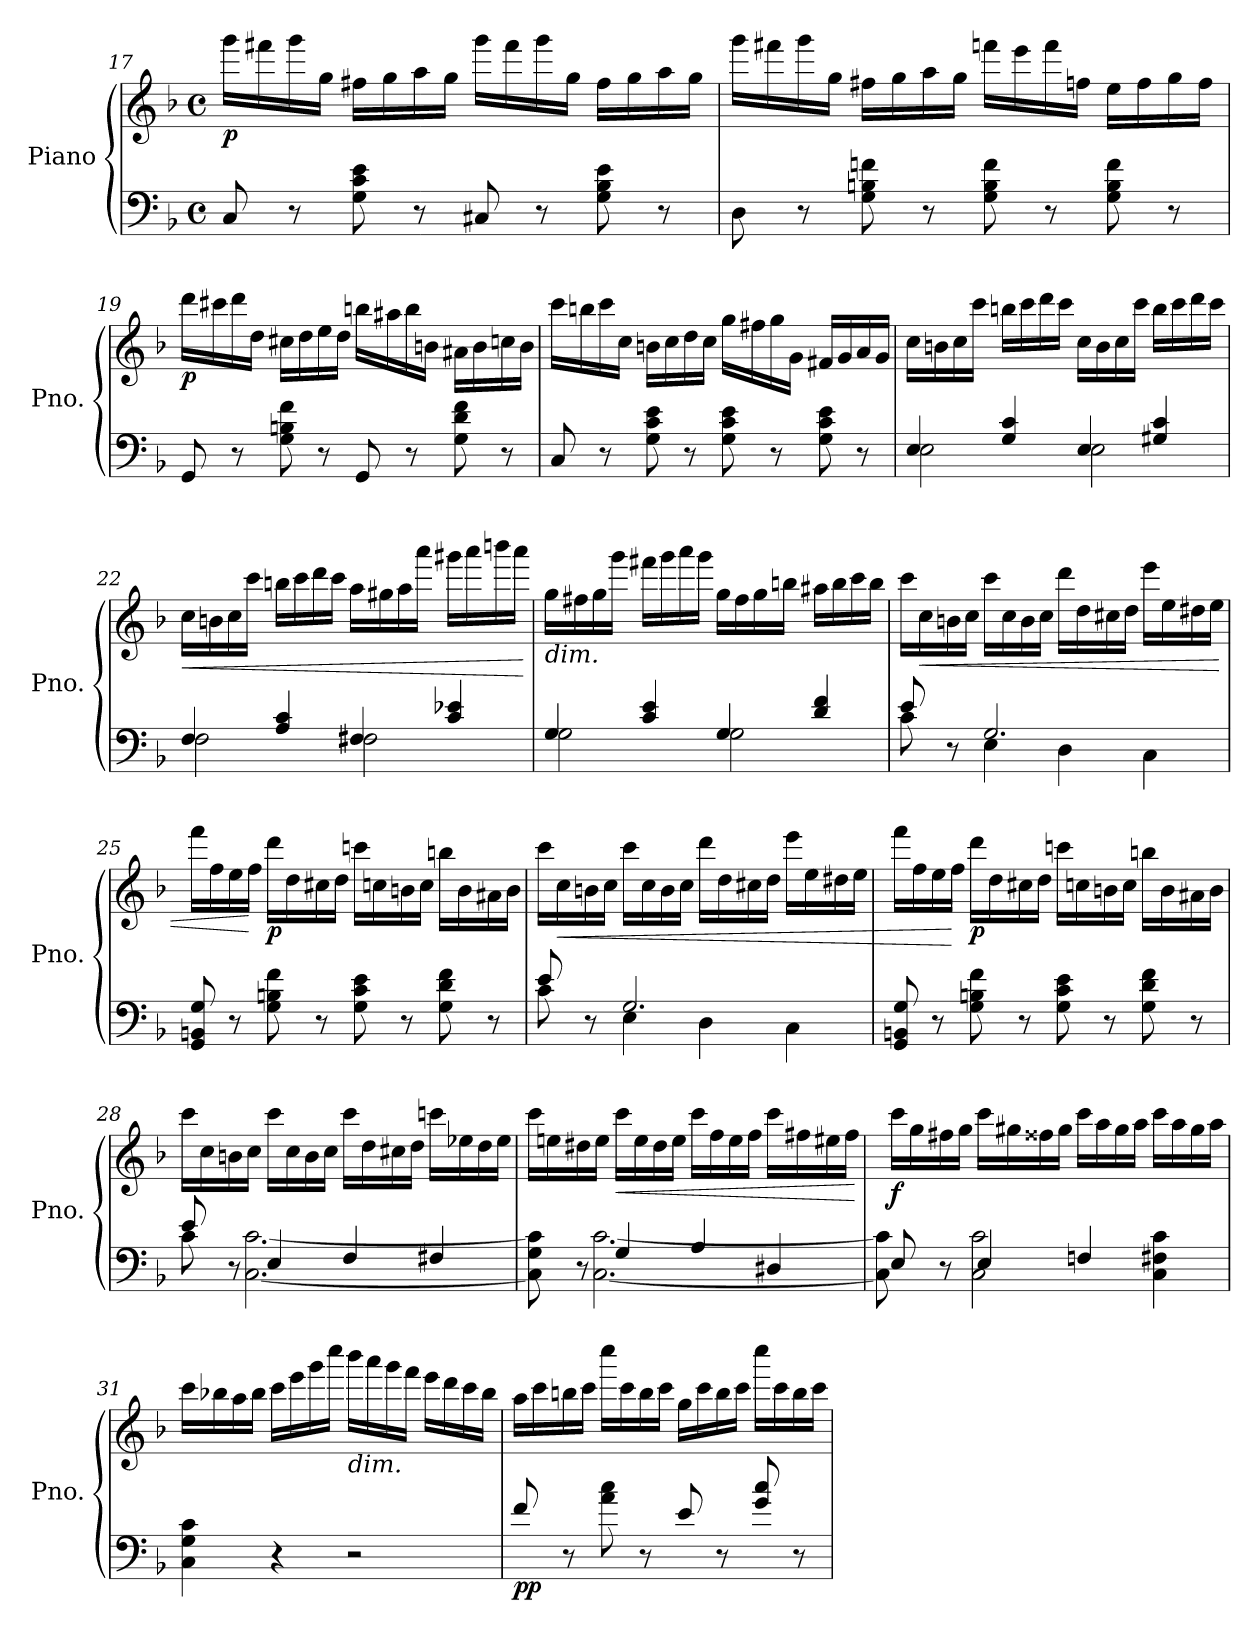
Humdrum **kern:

**kern	**kern	**dynam
*part1	*part1	*part1
*staff2	*staff1	*staff1/2
*I"Piano	*	*
*I'Pno.	*	*
!!LO:LB:g=z
*clefF4	*clefG2	*
*k[b-]	*k[b-]	*
*M4/4	*M4/4	*
*met(c)	*met(c)	*
=17	=17	=17
!	!	!LO:DY:b
8C/	16ggg\LL	p
.	16fff#X\	.
8r	16ggg\	.
.	16gg\JJ	.
8G\ 8c\ 8e\	16ff#X\LL	.
.	16gg\	.
8r	16aa\	.
.	16gg\JJ	.
8C#X/	16ggg\LL	.
.	16fff#\	.
8r	16ggg\	.
.	16gg\JJ	.
8G\ 8B-\ 8e\	16ff#\LL	.
.	16gg\	.
8r	16aa\	.
.	16gg\JJ	.
=18	=18	=18
8D\	16ggg\LL	.
.	16fff#X\	.
8r	16ggg\	.
.	16gg\JJ	.
8G\ 8Bn\ 8fn\	16ff#X\LL	.
.	16gg\	.
8r	16aa\	.
.	16gg\JJ	.
8G\ 8B\ 8f\	16fffn\LL	.
.	16eee\	.
8r	16fff\	.
.	16ffn\JJ	.
8G\ 8B\ 8f\	16ee\LL	.
.	16ff\	.
8r	16gg\	.
.	16ff\JJ	.
!!LO:LB:g=z
=19	=19	=19
!	!	!LO:DY:b
8GG/	16ddd\LL	p
.	16ccc#X\	.
8r	16ddd\	.
.	16dd\JJ	.
8G\ 8Bn\ 8f\	16cc#X\LL	.
.	16dd\	.
8r	16ee\	.
.	16dd\JJ	.
8GG/	16bbn\LL	.
.	16aa#X\	.
8r	16bb\	.
.	16bn\JJ	.
8G\ 8d\ 8f\	16a#X\LL	.
.	16b\	.
8r	16ccn\	.
.	16b\JJ	.
=20	=20	=20
8C/	16ccc\LL	.
.	16bbn\	.
8r	16ccc\	.
.	16cc\JJ	.
8G\ 8c\ 8e\	16bn\LL	.
.	16cc\	.
8r	16dd\	.
.	16cc\JJ	.
8G\ 8c\ 8e\	16gg\LL	.
.	16ff#X\	.
8r	16gg\	.
.	16g\JJ	.
8G\ 8c\ 8e\	16f#X/LL	.
.	16g/	.
8r	16a/	.
.	16g/JJ	.
!!LO:LB:g=z
=21	=21	=21
*^	*	*
4E/	2E\	16cc\LL	.
.	.	16bn\	.
.	.	16cc\	.
.	.	16ccc\JJ	.
4G/ 4c/	.	16bbn\LL	.
.	.	16ccc\	.
.	.	16ddd\	.
.	.	16ccc\JJ	.
4E/	2E\	16cc\LL	.
.	.	16b\	.
.	.	16cc\	.
.	.	16ccc\JJ	.
4G#X/ 4c/	.	16bb\LL	.
.	.	16ccc\	.
.	.	16ddd\	.
.	.	16ccc\JJ	.
=22	=22	=22	=22
!	!	!	!LO:HP:b
4F/	2F<\	16cc\LL	<
.	.	16bn\	.
.	.	16cc\	.
.	.	16ccc\JJ	.
4A/ 4c/	.	16bbn\LL	.
.	.	16ccc\	.
.	.	16ddd\	.
.	.	16ccc\JJ	.
4F#X/	2F#<\	16aa\LL	.
.	.	16gg#X\	.
.	.	16aa\	.
.	.	16aaa\JJ	.
4c/ 4e-X/	.	16ggg#X\LL	.
.	.	16aaa\	.
.	.	16bbbn\	.
.	.	16aaa\JJ	.
*v	*v	*	*
.	.	[
!!LO:PB:g=z
=23	=23	=23
*^	*	*
!	!	!LO:TX:b:i:t=dim.	!
4G/	2G<\	16gg\LL	.
.	.	16ff#X\	.
.	.	16gg\	.
.	.	16ggg\JJ	.
4c/ 4e/	.	16fff#X\LL	.
.	.	16ggg\	.
.	.	16aaa\	.
.	.	16ggg\JJ	.
4G/	2G<\	16gg\LL	.
.	.	16ff#\	.
.	.	16gg\	.
.	.	16bbn\JJ	.
4d/ 4f/	.	16aa#X\LL	.
.	.	16bb\	.
.	.	16ccc\	.
.	.	16bb\JJ	.
=24	=24	=24	=24
8e/	8c\	16ccc\LL	.
!	!	!	!LO:HP:b
.	.	16cc\	<
8r	8ryy	16bn\	.
.	.	16cc\JJ	.
2.G/	4E<\	16ccc\LL	.
.	.	16cc\	.
.	.	16b\	.
.	.	16cc\JJ	.
.	4D\	16ddd\LL	.
.	.	16dd\	.
.	.	16cc#X\	.
.	.	16dd\JJ	.
.	4C<\	16eee\LL	.
.	.	16ee\	.
.	.	16dd#X\	.
.	.	16ee\JJ	.
*v	*v	*	*
!!LO:LB:g=z
=25	=25	=25
8GG/<< 8BBn/<< 8G/<<	16fff\LL	.
.	16ff\	.
8r	16ee\	.
.	16ff\JJ	[
!	!	!LO:DY:b
8G\ 8Bn\ 8f\	16ddd\LL	p
.	16dd\	.
8r	16cc#X\	.
.	16dd\JJ	.
8G\ 8c\ 8e\	16cccn\LL	.
.	16ccn\	.
8r	16bn\	.
.	16cc\JJ	.
8G\ 8d\ 8f\	16bbn\LL	.
.	16b\	.
8r	16a#X\	.
.	16b\JJ	.
=26	=26	=26
*^	*	*
8e/	8c\	16ccc\LL	.
!	!	!	!LO:HP:b
.	.	16cc\	<
8r	8ryy	16bn\	.
.	.	16cc\JJ	.
2.G/	4E<\	16ccc\LL	.
.	.	16cc\	.
.	.	16b\	.
.	.	16cc\JJ	.
.	4D\	16ddd\LL	.
.	.	16dd\	.
.	.	16cc#X\	.
.	.	16dd\JJ	.
.	4C<\	16eee\LL	.
.	.	16ee\	.
.	.	16dd#X\	.
.	.	16ee\JJ	.
*v	*v	*	*
!!LO:LB:g=z
=27	=27	=27
8GG/<< 8BBn/<< 8G/<<	16fff\LL	.
.	16ff\	.
8r	16ee\	.
.	16ff\JJ	[
!	!	!LO:DY:b
8G\ 8Bn\ 8f\	16ddd\LL	p
.	16dd\	.
8r	16cc#X\	.
.	16dd\JJ	.
8G\ 8c\ 8e\	16cccn\LL	.
.	16ccn\	.
8r	16bn\	.
.	16cc\JJ	.
8G\ 8d\ 8f\	16bbn\LL	.
.	16b\	.
8r	16a#X\	.
.	16b\JJ	.
=28	=28	=28
*^	*	*
8e/	8c\	16ccc\LL	.
.	.	16cc\	.
8r	8ryy	16bn\	.
.	.	16cc\JJ	.
4E/	[2.C\ [2.c\	16ccc\LL	.
.	.	16cc\	.
.	.	16b\	.
.	.	16cc\JJ	.
4F/	.	16ccc\LL	.
.	.	16dd\	.
.	.	16cc#X\	.
.	.	16dd\JJ	.
4F#X/	.	16cccn\LL	.
.	.	16ee-X\	.
.	.	16dd\	.
.	.	16ee-\JJ	.
!!LO:LB:g=z
=29	=29	=29	=29
8C\] 8G\ 8c\]	4ryy	16ccc\LL	.
.	.	16een\	.
8r	.	16dd#X\	.
.	.	16ee\JJ	.
!	!	!	!LO:HP:b
4G/	[2.C\ [2.c\	16ccc\LL	<
.	.	16ee\	.
.	.	16dd#\	.
.	.	16ee\JJ	.
4A/	.	16ccc\LL	.
.	.	16ff\	.
.	.	16ee\	.
.	.	16ff\JJ	.
4D#X/	.	16ccc\LL	.
.	.	16ff#X\	.
.	.	16ee#X\	.
.	.	16ff#\JJ	.
*v	*v	*	*
.	.	[
=30	=30	=30
*^	*	*
!	!	!	!LO:DY:b
8E/	8C\] 8c\]	16ccc\LL	f
.	.	16gg\	.
8r	8ryy	16ff#X\	.
.	.	16gg\JJ	.
4E/	2C\ 2c\	16ccc\LL	.
.	.	16gg#X\	.
.	.	16ff##X\	.
.	.	16gg#\JJ	.
4Fn/	.	16ccc\LL	.
.	.	16aa\	.
.	.	16gg#\	.
.	.	16aa\JJ	.
4C\ 4F#X\ 4c\	4ryy	16ccc\LL	.
.	.	16aa\	.
.	.	16gg#\	.
.	.	16aa\JJ	.
*v	*v	*	*
!!LO:LB:g=z
=31	=31	=31
4C\ 4G\ 4c\	16ccc\LL	.
.	16bb-X\	.
.	16aa\	.
.	16bb-\JJ	.
4r	16ccc\LL	.
.	16eee\	.
.	16ggg\	.
.	16cccc\JJ	.
!	!LO:TX:b:i:t=dim.	!
2r	16bbb-\LL	.
.	16aaa\	.
.	16ggg\	.
.	16fff\JJ	.
.	16eee\LL	.
.	16ddd\	.
.	16ccc\	.
.	16bb-\JJ	.
=32	=32	=32
!	!	!LO:DY:b=2
!	!	!LO:DY:n=1:b
8f</	16aa\LL	p p
.	16ccc\	.
8r	16bbn\	.
.	16ccc\JJ	.
8a\ 8cc\	16cccc\LL	.
.	16ccc\	.
8r	16bb\	.
.	16ccc\JJ	.
8e/	16gg\LL	.
.	16ccc\	.
8r	16bb\	.
.	16ccc\JJ	.
8g/ 8cc/	16cccc\LL	.
.	16ccc\	.
8r	16bb\	.
.	16ccc\JJ	.
=	=	=
*-	*-	*-
